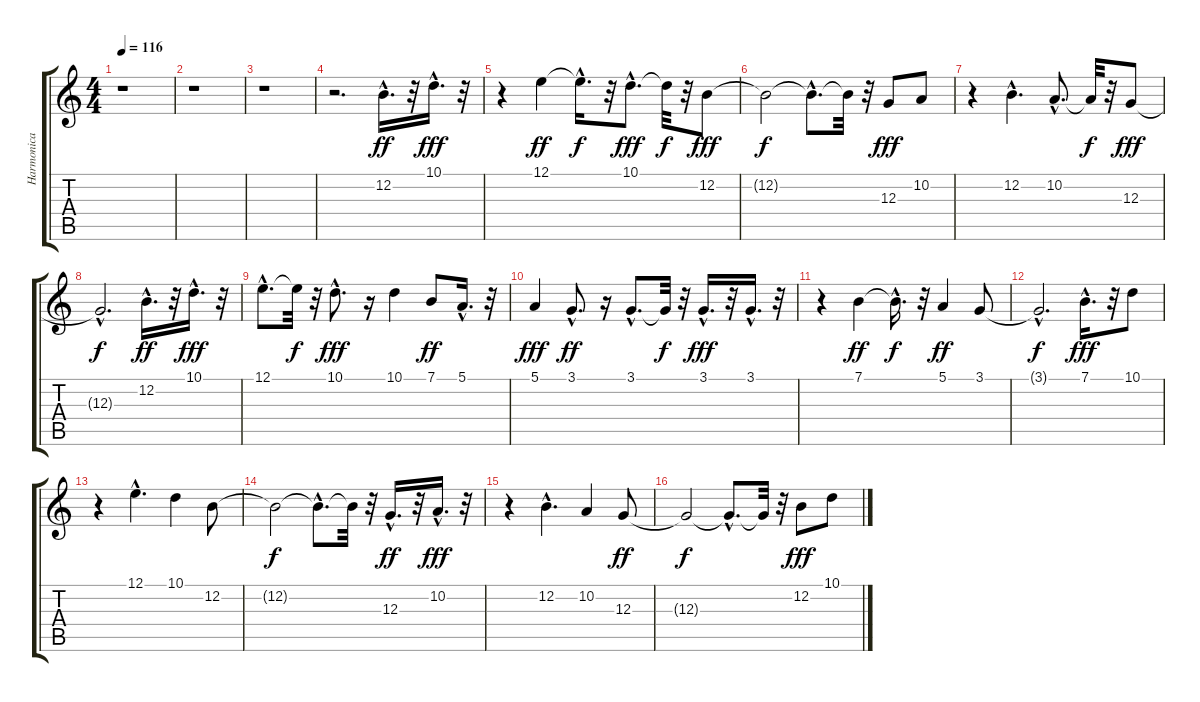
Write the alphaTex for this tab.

\track ("Harmonica (Voice)" "Harmonica ") {instrument harmonica}
\staff {score tabs}
\tuning (E4 B3 G3 D3 A2 E2) {hide}
\ts (4 4)
\tempo 116
\clef g2
\ks c
r.1{dy ff instrument harmonica} |
r.1 |
r.1 |
r.2{d} 12.2{hac}.16{d} r.32 10.1{hac}.16{d dy fff} r.32 |
r.4 12.1.4{dy ff} 12.1{hac t}.16{d dy f} r.32 10.1{hac}.8{d dy fff} 10.1{t}.32{dy f} r.32 12.2.8{dy fff} |
12.2{t}.2{dy f} 12.2{hac t}.8{d} 12.2{t}.32 r.32 12.3.8{dy fff} 10.2.8 |
r.4 12.2{hac}.4{d} 10.2{hac}.8{d} 10.2{t}.32{dy f} r.32 12.3.8{dy fff} |
12.3{hac t}.2{d dy f} 12.2{hac}.16{d dy ff} r.32 10.1{hac}.16{d dy fff} r.32 |
12.1{hac}.8{d} 12.1{t}.32{dy f} r.32 10.1{hac}.8{d dy fff} r.16 10.1.4 7.1.8{dy ff} 5.1{hac}.16{d} r.32 |
5.1.4{dy fff} 3.1{hac}.8{d dy ff} r.16 3.1{hac}.8{d} 3.1{t}.32{dy f} r.32 3.1{hac}.16{d dy fff} r.32 3.1{hac}.16{d} r.32 |
r.4 7.1.4{dy ff} 7.1{hac t}.16{d dy f} r.32 5.1.4{dy ff} 3.1.8 |
3.1{hac t}.2{d dy f} 7.1{hac}.16{d dy fff volume 15} r.32 10.1.8 |
r.4 12.1{hac}.4{d} 10.1.4 12.2.8 |
12.2{t}.2{dy f} 12.2{hac t}.8{d} 12.2{t}.32 r.32 12.3{hac}.16{d dy ff} r.32 10.2{hac}.16{d dy fff} r.32 |
r.4 12.2{hac}.4{d} 10.2.4 12.3.8{dy ff} |
12.3{t}.2{dy f} 12.3{hac t}.8{d} 12.3{t}.32 r.32 12.2.8{dy fff} 10.1.8
